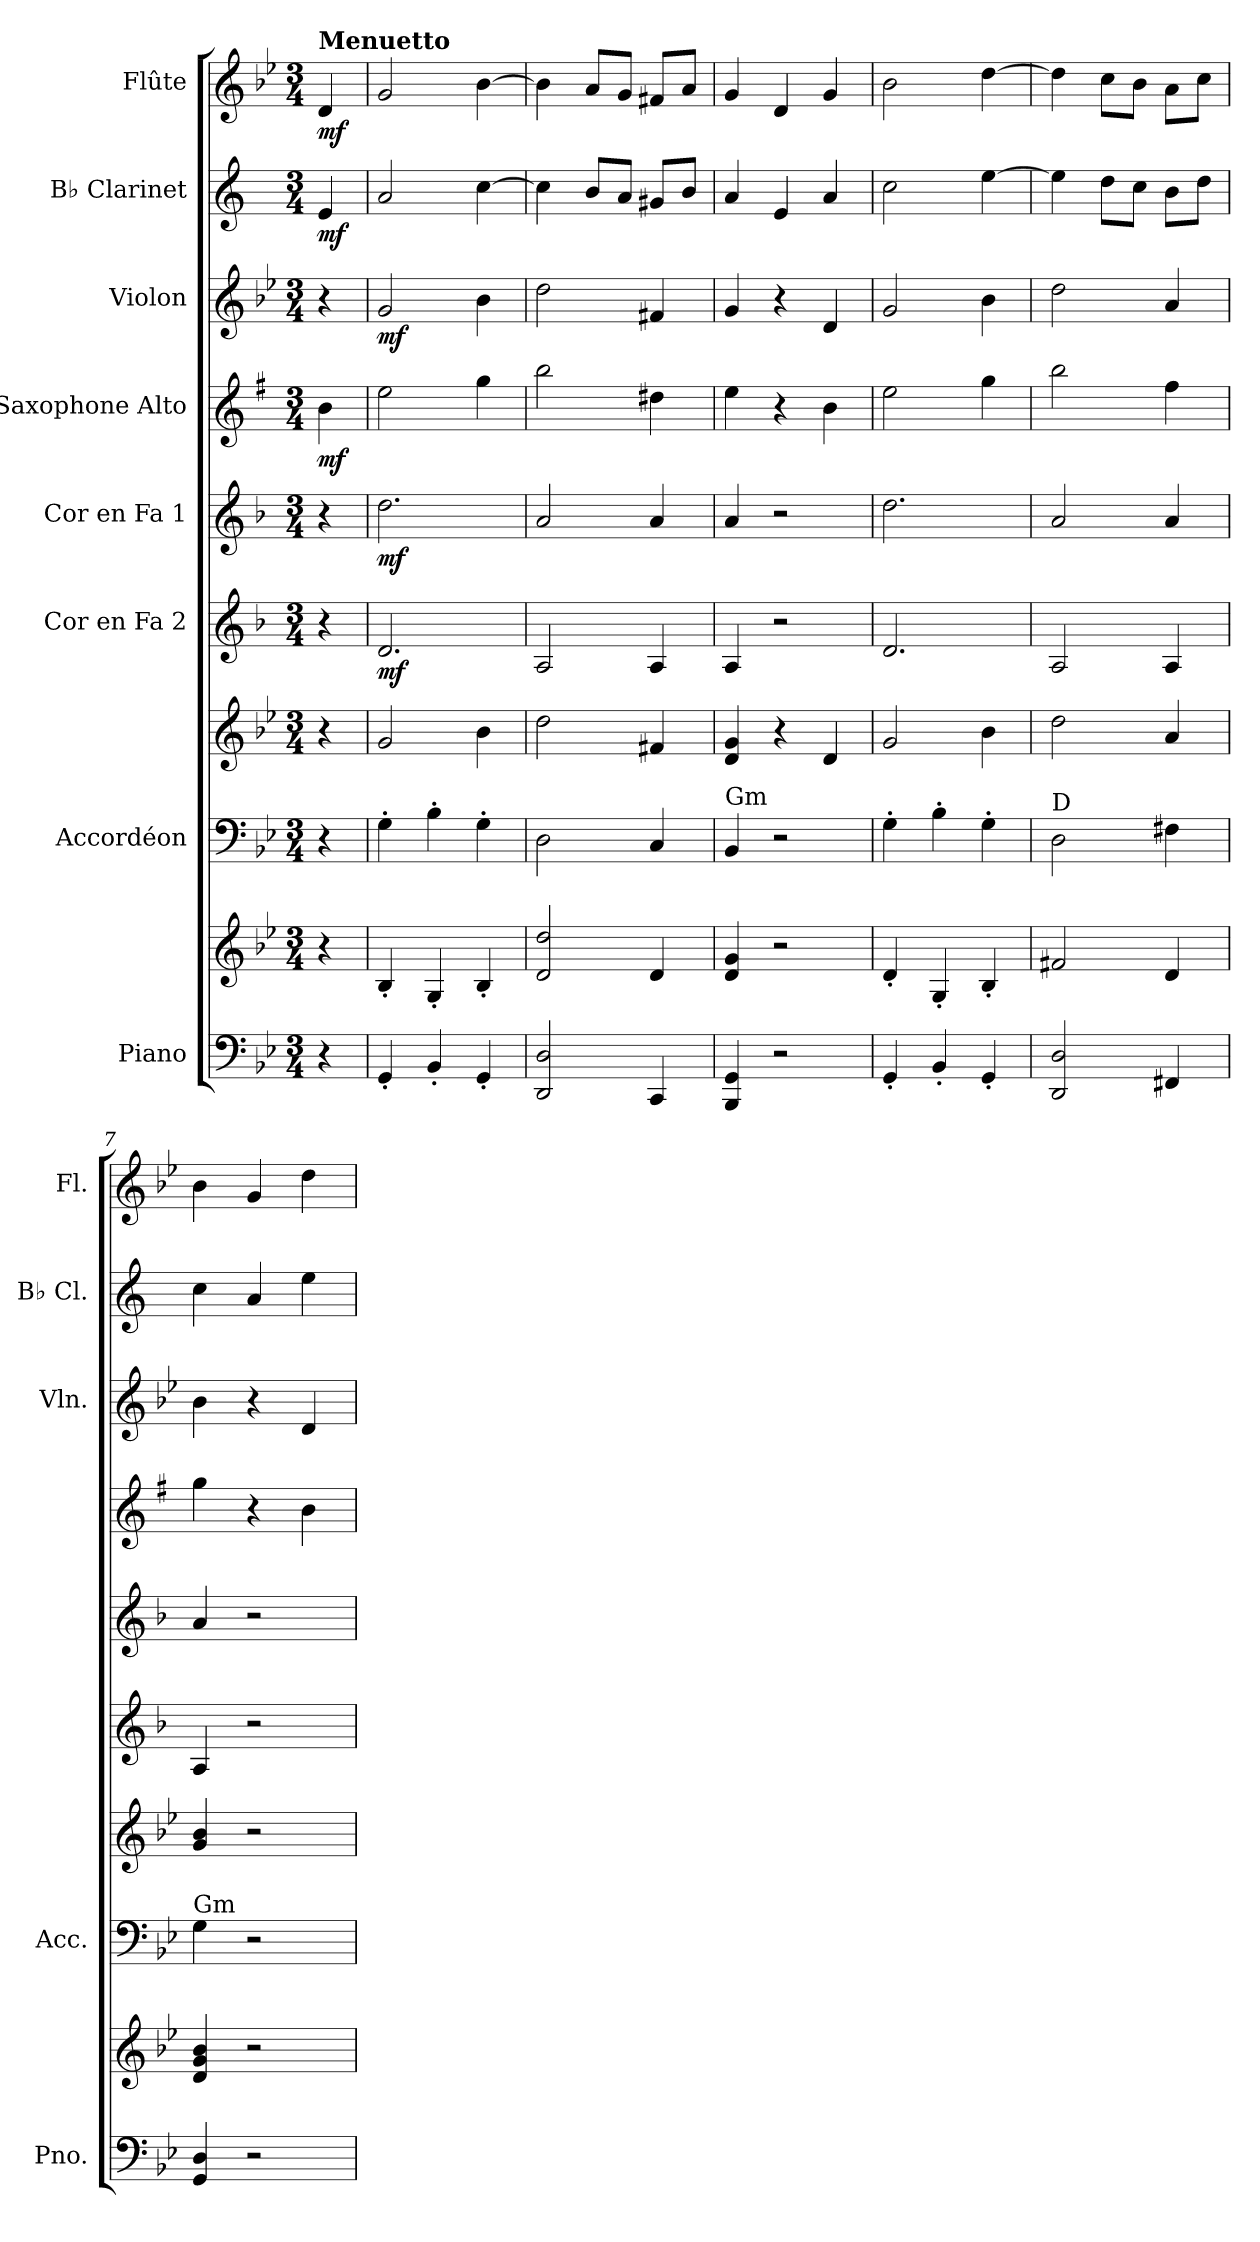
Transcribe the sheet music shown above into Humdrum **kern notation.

**kern	**kern	**dynam	**kern	**kern	**dynam	**kern	**dynam	**kern	**dynam	**kern	**dynam	**kern	**dynam	**kern	**dynam	**kern	**dynam
*part8	*part8	*part8	*part7	*part7	*part7	*part6	*part6	*part5	*part5	*part4	*part4	*part3	*part3	*part2	*part2	*part1	*part1
*staff10	*staff9	*staff9/10	*staff8	*staff7	*staff7/8	*staff6	*staff6	*staff5	*staff5	*staff4	*staff4	*staff3	*staff3	*staff2	*staff2	*staff1	*staff1
*I"Piano	*	*	*I"Accordéon	*	*	*I"Cor en Fa 2	*	*I"Cor en Fa 1	*	*I"Saxophone Alto	*	*I"Violon	*	*I"B♭ Clarinet	*	*I"Flûte	*
*I'Pno.	*	*	*I'Acc.	*	*	*	*	*	*	*	*	*I'Vln.	*	*I'B♭ Cl.	*	*I'Fl.	*
*clefF4	*clefG2	*	*clefF4	*clefG2	*	*clefG2	*	*clefG2	*	*clefG2	*	*clefG2	*	*clefG2	*	*clefG2	*
*	*	*	*	*	*	*ITrd4c7	*	*ITrd4c7	*	*ITrd5c9	*	*	*	*ITrd1c2	*	*	*
*k[b-e-]	*k[b-e-]	*	*k[b-e-]	*k[b-e-]	*	*k[b-e-]	*	*k[b-e-]	*	*k[b-e-]	*	*k[b-e-]	*	*k[b-e-]	*	*k[b-e-]	*
*M3/4	*M3/4	*	*M3/4	*M3/4	*	*M3/4	*	*M3/4	*	*M3/4	*	*M3/4	*	*M3/4	*	*M3/4	*
*MM150	*MM150	*	*MM150	*MM150	*	*MM150	*	*MM150	*	*MM150	*	*MM150	*	*MM150	*	*MM150	*
=1	=1	=1	=1	=1	=1	=1	=1	=1	=1	=1	=1	=1	=1	=1	=1	=1	=1
!	!	!	!	!	!	!	!	!	!	!	!	!	!	!	!	!LO:TX:a:B:t=Menuetto	!
!	!	!	!	!	!	!	!	!	!	!	!LO:DY:b	!	!	!	!LO:DY:b	!	!LO:DY:b
4r	4r	.	4r	4r	.	4r	.	4r	.	4d\	mf	4r	.	4d/	mf	4d/	mf
=2	=2	=2	=2	=2	=2	=2	=2	=2	=2	=2	=2	=2	=2	=2	=2	=2	=2
!	!	!LO:DY:b=2	!	!	!	!	!	!	!	!	!	!	!	!	!	!	!
!	!	!LO:DY:n=1:b	!	!	!LO:DY:b=2	!	!	!	!	!	!	!	!	!	!	!	!
!	!	!	!	!	!LO:DY:n=1:b	!	!LO:DY:b	!	!LO:DY:b	!	!	!	!LO:DY:b	!	!	!	!
4GG'/	4B-'/	mf mf	4G'\	2g/	mf mf	2.G/	mf	2.g\	mf	2g\	.	2g/	mf	2g/	.	2g/	.
4BB-'/	4G'/	.	4B-'\	.	.	.	.	.	.	.	.	.	.	.	.	.	.
4GG'/	4B-'/	.	4G'\	4b-\	.	.	.	.	.	4b-\	.	4b-\	.	[4b-\	.	[4b-\	.
=3	=3	=3	=3	=3	=3	=3	=3	=3	=3	=3	=3	=3	=3	=3	=3	=3	=3
2DD/ 2D/	2d/ 2dd/	.	2D\	2dd\	.	2D/	.	2d/	.	2dd\	.	2dd\	.	4b-\]	.	4b-\]	.
.	.	.	.	.	.	.	.	.	.	.	.	.	.	8a/L	.	8a/L	.
.	.	.	.	.	.	.	.	.	.	.	.	.	.	8g/J	.	8g/J	.
4CC/	4d/	.	4C/	4f#X/	.	4D/	.	4d/	.	4f#X\	.	4f#X/	.	8f#X/L	.	8f#X/L	.
.	.	.	.	.	.	.	.	.	.	.	.	.	.	8a/J	.	8a/J	.
=4	=4	=4	=4	=4	=4	=4	=4	=4	=4	=4	=4	=4	=4	=4	=4	=4	=4
!	!	!	!LO:TX:a:t=Gm	!	!	!	!	!	!	!	!	!	!	!	!	!	!
4BBB-/ 4GG/	4d/ 4g/	.	4BB-/	4d/ 4g/	.	4D/	.	4d/	.	4g\	.	4g/	.	4g/	.	4g/	.
2r	2r	.	2r	4r	.	2r	.	2r	.	4r	.	4r	.	4d/	.	4d/	.
.	.	.	.	4d/	.	.	.	.	.	4d\	.	4d/	.	4g/	.	4g/	.
=5	=5	=5	=5	=5	=5	=5	=5	=5	=5	=5	=5	=5	=5	=5	=5	=5	=5
4GG'/	4d'/	.	4G'\	2g/	.	2.G/	.	2.g\	.	2g\	.	2g/	.	2b-\	.	2b-\	.
4BB-'/	4G'/	.	4B-'\	.	.	.	.	.	.	.	.	.	.	.	.	.	.
4GG'/	4B-'/	.	4G'\	4b-\	.	.	.	.	.	4b-\	.	4b-\	.	[4dd\	.	[4dd\	.
=6	=6	=6	=6	=6	=6	=6	=6	=6	=6	=6	=6	=6	=6	=6	=6	=6	=6
!	!	!	!LO:TX:a:t=D	!	!	!	!	!	!	!	!	!	!	!	!	!	!
2DD/ 2D/	2f#X/	.	2D\	2dd\	.	2D/	.	2d/	.	2dd\	.	2dd\	.	4dd\]	.	4dd\]	.
.	.	.	.	.	.	.	.	.	.	.	.	.	.	8cc\L	.	8cc\L	.
.	.	.	.	.	.	.	.	.	.	.	.	.	.	8b-\J	.	8b-\J	.
4FF#X/	4d/	.	4F#X\	4a/	.	4D/	.	4d/	.	4a\	.	4a/	.	8a\L	.	8a\L	.
.	.	.	.	.	.	.	.	.	.	.	.	.	.	8cc\J	.	8cc\J	.
=7	=7	=7	=7	=7	=7	=7	=7	=7	=7	=7	=7	=7	=7	=7	=7	=7	=7
!	!	!	!LO:TX:a:t=Gm	!	!	!	!	!	!	!	!	!	!	!	!	!	!
4GG/ 4D/	4d/ 4g/ 4b-/	.	4G\	4g/ 4b-/	.	4D/	.	4d/	.	4b-\	.	4b-\	.	4b-\	.	4b-\	.
2r	2r	.	2r	2r	.	2r	.	2r	.	4r	.	4r	.	4g/	.	4g/	.
.	.	.	.	.	.	.	.	.	.	4d\	.	4d/	.	4dd\	.	4dd\	.
=	=	=	=	=	=	=	=	=	=	=	=	=	=	=	=	=	=
*-	*-	*-	*-	*-	*-	*-	*-	*-	*-	*-	*-	*-	*-	*-	*-	*-	*-
